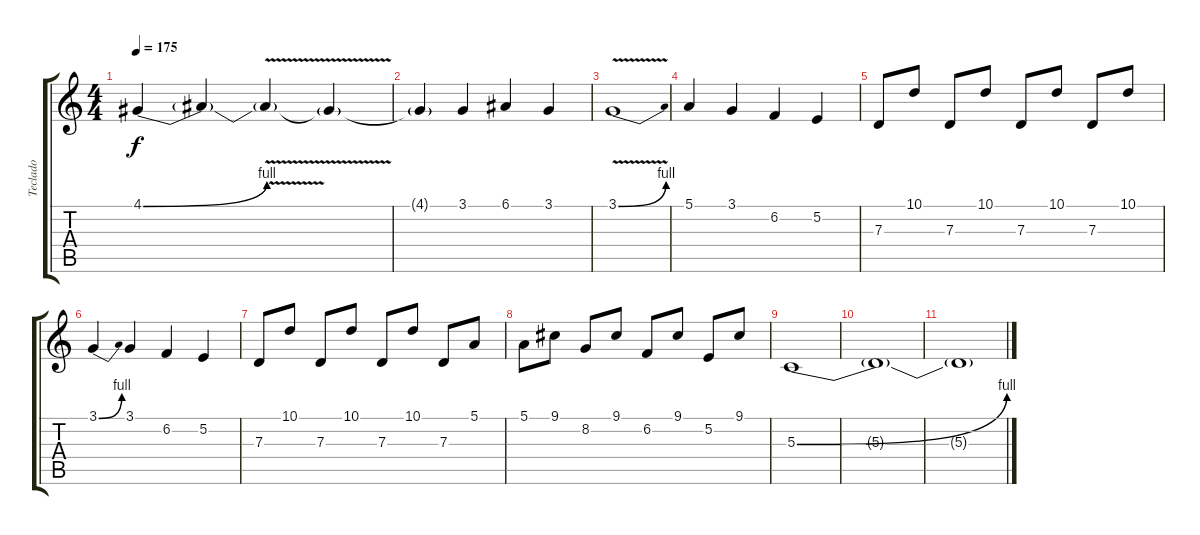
\track ("Teclado" "Teclado") {instrument lead2sawtooth}
\staff {score tabs}
\tuning (E4 B3 G3 D3 A2 E2) {hide}
\ts (4 4)
\tempo 175
\clef g2
\ks c
4.1{be (bend 0 0 60 4)}.4{dy f} 4.1{t}.4 4.1{v t}.4 4.1{t}.4 |
4.1{t}.4 3.1.4 6.1.4 3.1.4 |
3.1{be (bend 0 0 60 4) v}.1 |
5.1.4 3.1.4 6.2.4 5.2.4 |
7.3.8 10.1.8 7.3.8 10.1.8 7.3.8 10.1.8 7.3.8 10.1.8 |
3.1{be (bend 0 0 60 4)}.4 3.1.4 6.2.4 5.2.4 |
7.3.8 10.1.8 7.3.8 10.1.8 7.3.8 10.1.8 7.3.8 5.1.8 |
5.1.8 9.1.8 8.2.8 9.1.8 6.2.8 9.1.8 5.2.8 9.1.8 |
5.3{be (bend 0 0 60 4)}.1 |
5.3{t}.1 |
5.3{t}.1
